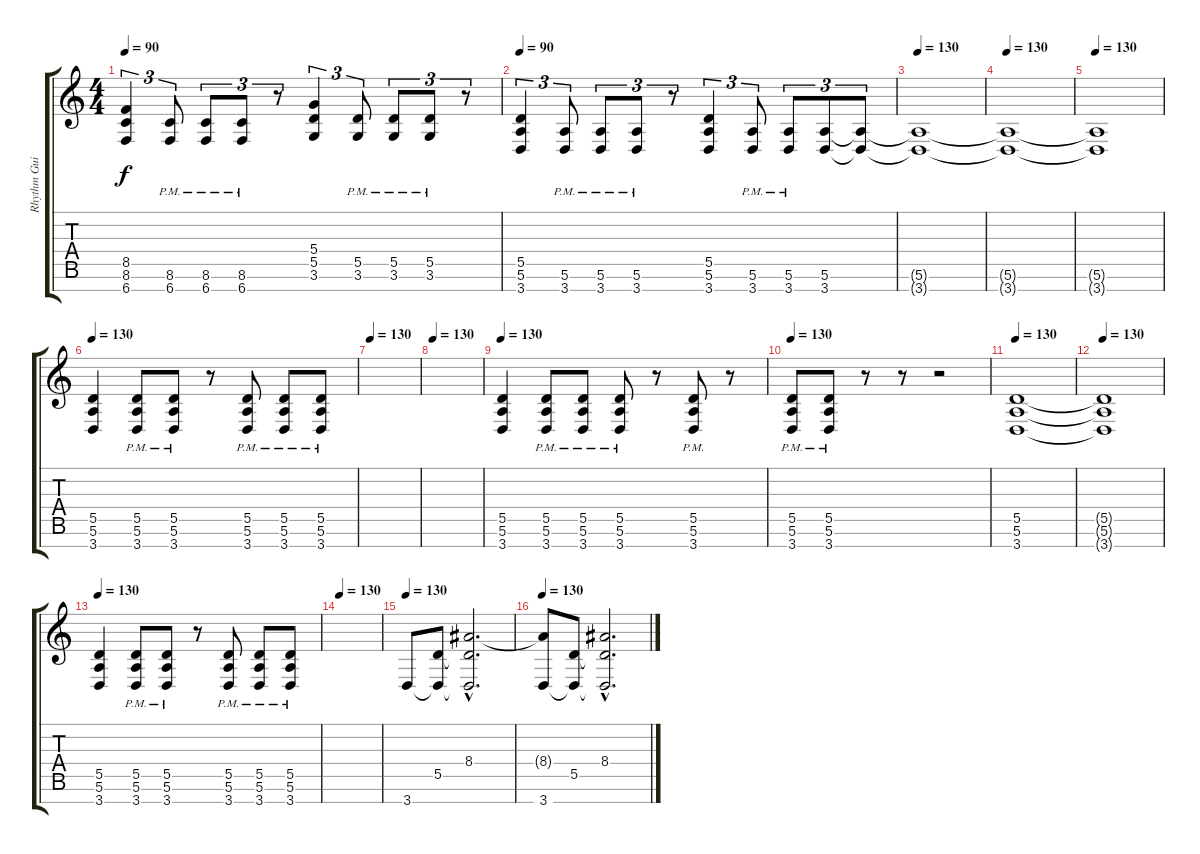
\track ("Rhythm Guitar" "Rhythm Gui") {instrument distortionguitar}
\staff {score tabs}
\tuning (E4 B3 G3 D3 A2 E2 B1) {hide}
\ts (4 4)
\tempo 90
\clef g2
\ks c
(8.5 8.6 6.7).4{tu (3 2) dy f} (8.6{pm} 6.7{pm}).8{tu (3 2)} (8.6{pm} 6.7{pm}).8{tu (3 2)} (8.6{pm} 6.7{pm}).8{tu (3 2)} r.8{tu (3 2)} (5.4 5.5 3.6).4{tu (3 2)} (5.5{pm} 3.6{pm}).8{tu (3 2)} (5.5{pm} 3.6{pm}).8{tu (3 2)} (5.5{pm} 3.6{pm}).8{tu (3 2)} r.8{tu (3 2)} |
\tempo 90
(5.5 5.6 3.7).4{tu (3 2)} (5.6{pm} 3.7{pm}).8{tu (3 2)} (5.6{pm} 3.7{pm}).8{tu (3 2)} (5.6{pm} 3.7{pm}).8{tu (3 2)} r.8{tu (3 2)} (5.5 5.6 3.7).4{tu (3 2)} (5.6{pm} 3.7{pm}).8{tu (3 2)} (5.6{pm} 3.7{pm}).8{tu (3 2)} (5.6 3.7).8{tu (3 2)} (5.6{t} 3.7{t}).8{tu (3 2)} |
\tempo 130
(5.6{t} 3.7{t}).1 |
\tempo 130
(5.6{t} 3.7{t}).1 |
\tempo 130
(5.6{t} 3.7{t}).1 |
\tempo 130
(5.5 5.6 3.7).4 (5.5{pm} 5.6{pm} 3.7{pm}).8 (5.5{pm} 5.6{pm} 3.7{pm}).8 r.8 (5.5{pm} 5.6{pm} 3.7{pm}).8 (5.5{pm} 5.6{pm} 3.7{pm}).8 (5.5{pm} 5.6{pm} 3.7{pm}).8 |
\tempo 130
|
\tempo 130
|
\tempo 130
(5.5 5.6 3.7).4 (5.5{pm} 5.6{pm} 3.7{pm}).8 (5.5{pm} 5.6{pm} 3.7{pm}).8 (5.5{pm} 5.6{pm} 3.7{pm}).8 r.8 (5.5{pm} 5.6{pm} 3.7{pm}).8 r.8 |
\tempo 130
(5.5{pm} 5.6{pm} 3.7{pm}).8 (5.5{pm} 5.6{pm} 3.7{pm}).8 r.8 r.8 r.2 |
\tempo 130
(5.5 5.6 3.7).1 |
\tempo 130
(5.5{t} 5.6{t} 3.7{t}).1 |
\tempo 130
(5.5 5.6 3.7).4 (5.5{pm} 5.6{pm} 3.7{pm}).8 (5.5{pm} 5.6{pm} 3.7{pm}).8 r.8 (5.5{pm} 5.6{pm} 3.7{pm}).8 (5.5{pm} 5.6{pm} 3.7{pm}).8 (5.5{pm} 5.6{pm} 3.7{pm}).8 |
\tempo 130
|
\tempo 130
3.7.8 (5.5 3.7{t}).8 (8.4{hac} 5.5{hac t} 3.7{hac t}).2{d} |
\tempo 130
(8.4{t} 3.7).8 (5.5 3.7{t}).8 (8.4{hac} 5.5{hac t} 3.7{hac t}).2{d}
